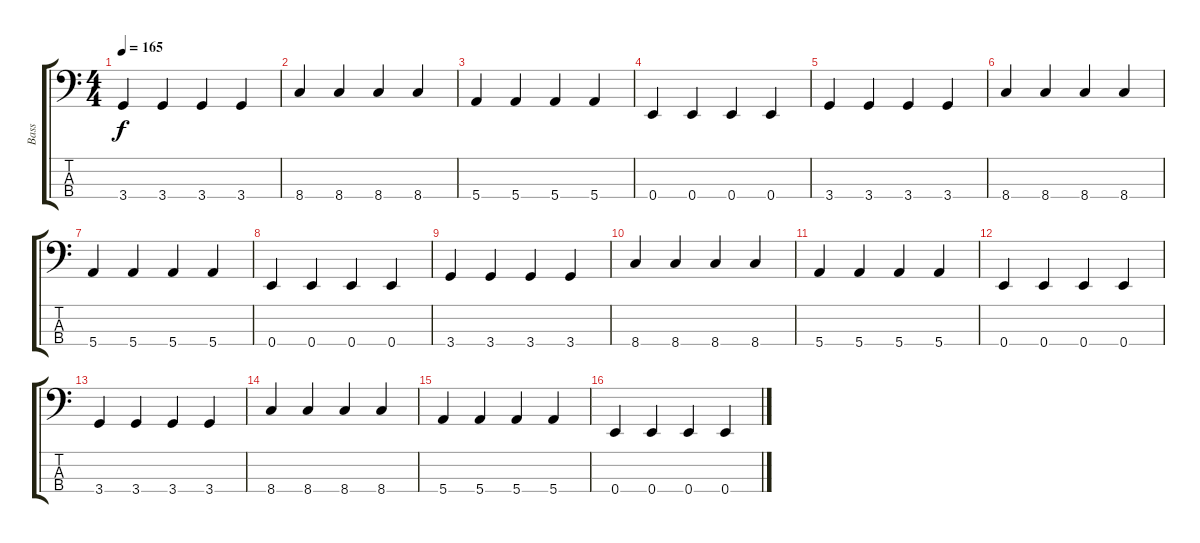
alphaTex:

\track ("Bass" "Bass") {instrument electricbassfinger}
\staff {score tabs}
\tuning (G2 D2 A1 E1) {hide}
\ts (4 4)
\tempo 165
\clef f4
\ks c
3.4.4{dy f} 3.4.4 3.4.4 3.4.4 |
8.4.4 8.4.4 8.4.4 8.4.4 |
5.4.4 5.4.4 5.4.4 5.4.4 |
0.4.4 0.4.4 0.4.4 0.4.4 |
3.4.4 3.4.4 3.4.4 3.4.4 |
8.4.4 8.4.4 8.4.4 8.4.4 |
5.4.4 5.4.4 5.4.4 5.4.4 |
0.4.4 0.4.4 0.4.4 0.4.4 |
3.4.4 3.4.4 3.4.4 3.4.4 |
8.4.4 8.4.4 8.4.4 8.4.4 |
5.4.4 5.4.4 5.4.4 5.4.4 |
0.4.4 0.4.4 0.4.4 0.4.4 |
3.4.4 3.4.4 3.4.4 3.4.4 |
8.4.4 8.4.4 8.4.4 8.4.4 |
5.4.4 5.4.4 5.4.4 5.4.4 |
0.4.4 0.4.4 0.4.4 0.4.4
